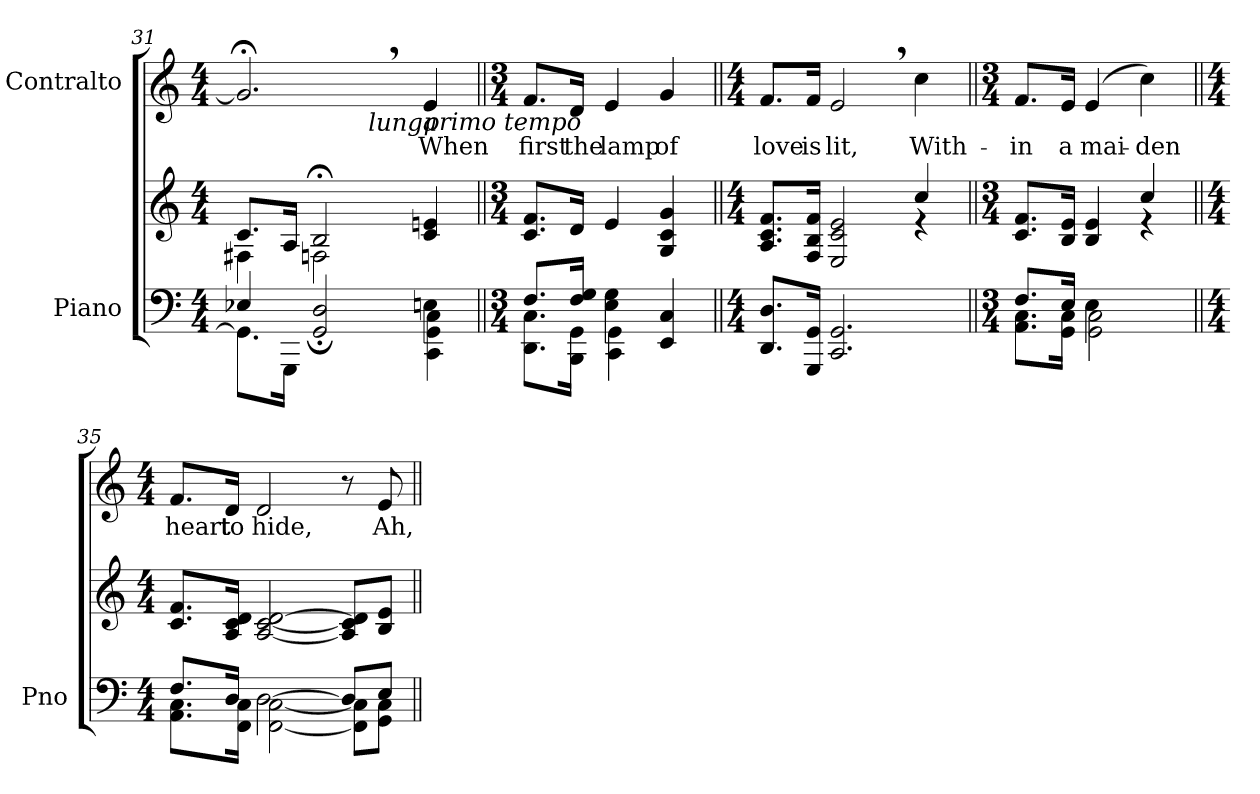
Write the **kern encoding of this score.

**kern	**kern	**dynam	**kern	**text	**dynam
*part2	*part2	*part2	*part1	*part1	*part1
*staff3	*staff2	*staff2/3	*staff1	*staff1	*staff1
*I"Piano	*	*	*I"Contralto	*	*
*I'Pno	*	*	*	*	*
!!LO:LB:g=z
*clefF4	*clefG2	*	*clefG2	*	*
*k[]	*k[]	*	*k[]	*	*
*M4/4	*M4/4	*	*M4/4	*	*
=31	=31	=31	=31	=31	=31
*^	*^	*	*^	*	*
*	*^	*	*	*	*	*	*	*
2.ryy	4E-X/	8.GG\L]	8.c/L	4F#X\	.	2.g;<,/]	4ryy	.	.
.	.	16GGG\Jk	16A/Jk	.	.	.	.	.	.
.	2GG/; 2D/;	4ryy	2B;</	2Fn\	.	.	4ryy	.	.
!	!	!	!	!	!	!	!LO:TX:b:i:t=lunga	!	!
.	.	2ryy	.	.	.	.	2r;<yy	.	.
!	!	!	!	!	!	!LO:TX:b:i:t=primo tempo	!	!	!
!	!	!	!	!	!LO:DY:b	!	!	!LO:LY:b	!
!	!	!	!	!	!LO:DY:n=1:b	!	!	!	!LO:DY:a
!	!	!	!	!	!	!	!	!	!LO:DY:n=1:a
4En\	4CC\ 4GG\ 4C\	.	4c/ 4en/	4ryy	pp other-dynamics	4e/	.	When	pp other-dynamics
*v	*v	*v	*	*	*	*v	*v	*	*
*	*v	*v	*	*	*	*
=32||	=32||	=32||	=32||	=32||	=32||
*M3/4	*M3/4	*	*M3/4	*	*
*^	*^	*	*	*	*
!	!	!	!	!	!	!LO:LY:b	!
*	*	*v	*v	*	*	*	*
8.F/L	8.DD\ 8.C\L	8.c/ 8.f/L	.	8.f/L	first	.
!	!	!	!	!	!LO:LY:b	!
16F/ 16G/Jk	16BBB\ 16GG\Jk	16d/Jk	.	16d/Jk	the	.
!	!	!	!	!	!LO:LY:b	!
4E\ 4G\	4CC\ 4GG\	4e/	.	4e/	lamp	.
!	!	!	!	!	!LO:LY:b	!
4ryy	4EE/ 4C/	4G/ 4c/ 4g/	.	4g/	of	.
*v	*v	*	*	*	*	*
=33||	=33||	=33||	=33||	=33||	=33||
*M4/4	*M4/4	*	*M4/4	*	*
*^	*^	*	*	*	*
!	!	!	!	!	!	!LO:LY:b	!
*v	*v	*	*	*	*	*	*
8.DD/ 8.D/L	8.A/ 8.c/ 8.f/L	2.ryy	.	8.f/L	love	.
!	!	!	!	!	!LO:LY:b	!
16GGG/ 16GG/Jk	16F/ 16B/ 16f/Jk	.	.	16f/Jk	is	.
!	!	!	!	!	!LO:LY:b	!
2.CC/ 2.GG/	2E/ 2c/ 2e/	.	.	2e,/	lit,	.
!	!	!	!	!	!LO:LY:b	!
.	4cc/	4r	.	4cc\	With-	.
!!LO:PB:g=z
=34||	=34||	=34||	=34||	=34||	=34||	=34||
*M3/4	*M3/4	*	*	*M3/4	*	*
*^	*	*	*	*	*	*
!	!	!	!	!	!	!LO:LY:b	!
8.F/L	8.AA\ 8.C\L	8.c/ 8.f/L	2ryy	.	8.f/L	-in	.
!	!	!	!	!	!	!LO:LY:b	!
16E/Jk	16GG\ 16C\Jk	16B/ 16e/Jk	.	.	16e/Jk	a	.
!	!	!	!	!	!	!LO:LY:b	!
4E\	2GG\ 2C\	4B/ 4e/	.	.	(4e/	mai-	.
!	!	!	!	!	!	!LO:LY:b	!
4ryy	.	4cc/	4r	.	4cc\)	-den	.
*	*	*v	*v	*	*	*	*
=35||	=35||	=35||	=35||	=35||	=35||	=35||
*M4/4	*	*M4/4	*	*M4/4	*	*
*	*	*^	*	*	*	*
!	!	!	!	!	!	!LO:LY:b	!
*	*	*v	*v	*	*	*	*
8.F/L	8.AA\ 8.C\L	8.c/ 8.f/L	.	8.f/L	heart	.
!	!	!	!	!	!LO:LY:b	!
16D/Jk	16FF\ 16C\Jk	16A/ 16c/ 16d/Jk	.	16d/Jk	to	.
!	!	!	!	!	!LO:LY:b	!
[2D\	[2FF\ [<2C\	[2A/ [2c/ [2d/	.	2d/	hide,	.
8D/L]	8FF\] 8C\]L	8A/] 8c/] 8d/]L	.	8r	.	.
!	!	!	!	!	!LO:LY:b	!
8E/J	8GG\ 8C\J	8B/ 8e/J	.	8e/	Ah,	.
*v	*v	*	*	*	*	*
=||	=||	=||	=||	=||	=||
*-	*-	*-	*-	*-	*-
